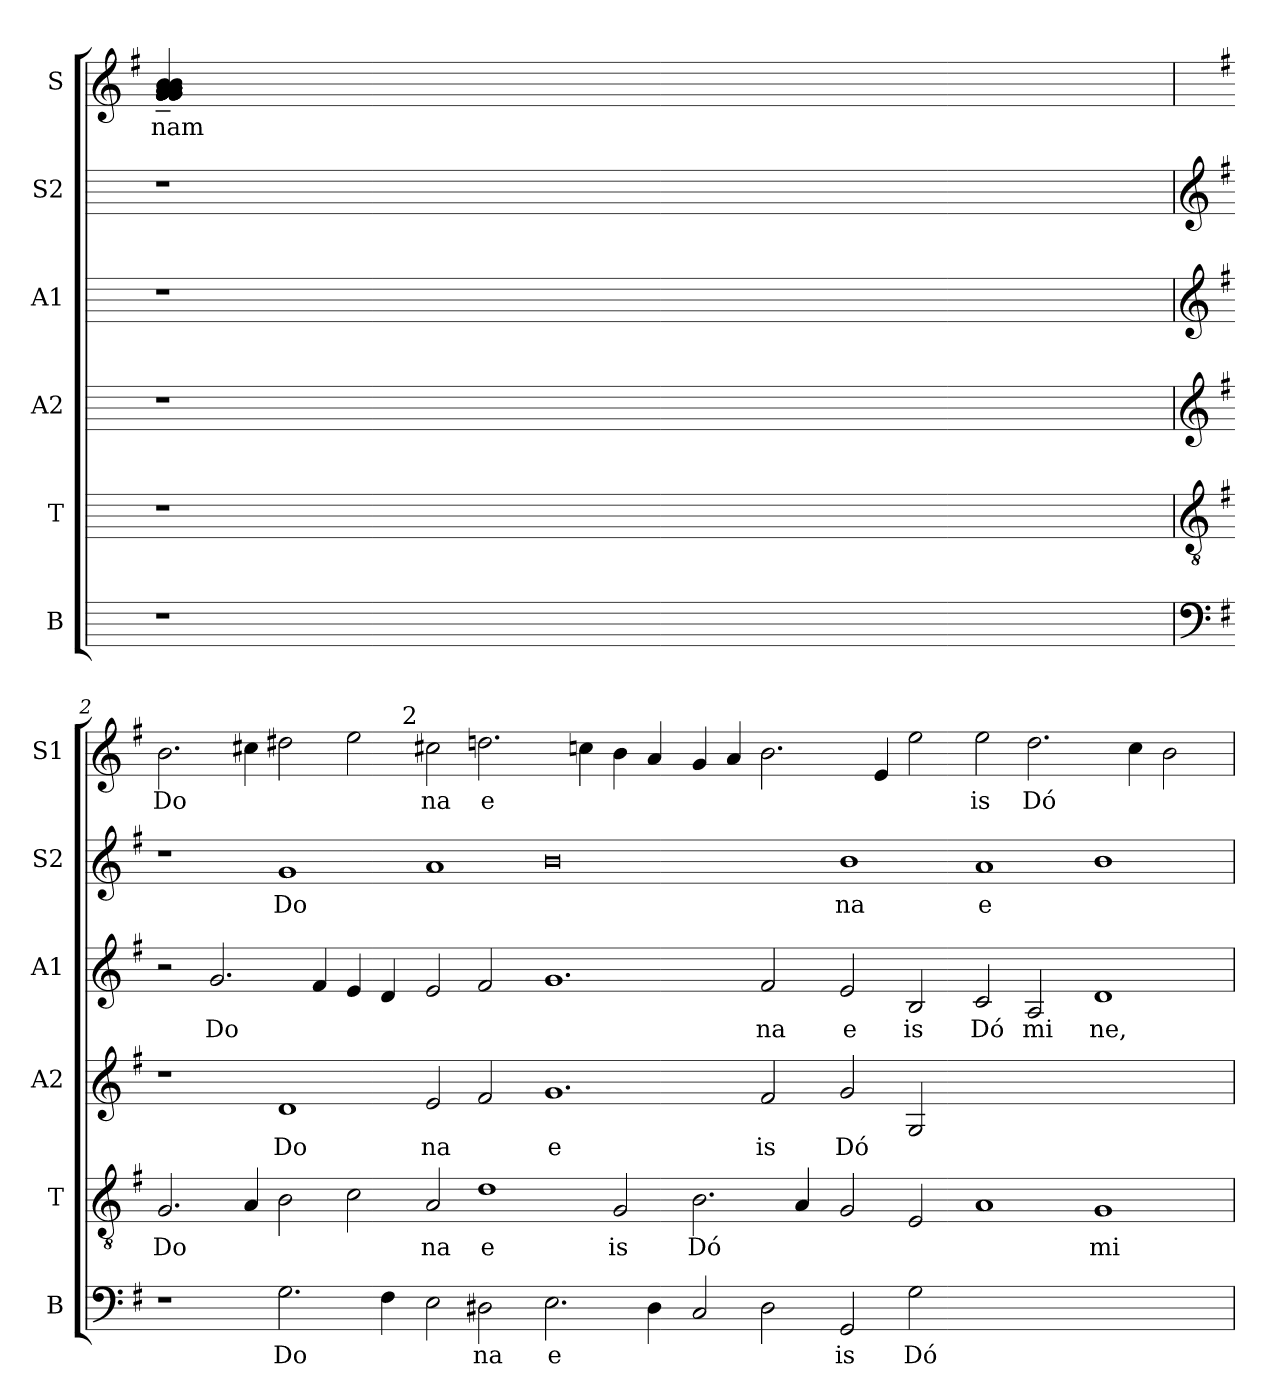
**kern	**text	**kern	**text	**kern	**text	**kern	**text	**kern	**text	**kern	**text
*part6	*part6	*part5	*part5	*part4	*part4	*part3	*part3	*part2	*part2	*part1	*part1
*staff6	*staff6	*staff5	*staff5	*staff4	*staff4	*staff3	*staff3	*staff2	*staff2	*staff1	*staff1
*I"B	*	*I"T	*	*I"A2	*	*I"A1	*	*I"S2	*	*I"S	*
*I'B	*	*I'T	*	*I'A2	*	*I'A1	*	*I'S2	*	*I'S1	*
!!LO:PB:g=z
*stria5	*	*stria5	*	*stria5	*	*stria5	*	*stria5	*	*stria5	*
*	*	*	*	*	*	*	*	*	*	*clefG2	*
*	*	*	*	*	*	*	*	*	*	*k[f#]	*
*	*	*	*	*	*	*	*	*	*	*G:	*
=1	=1	=1	=1	=1	=1	=1	=1	=1	=1	=1	=1
!	!	!	!	!	!	!	!	!	!	!	!LO:LY:b
1r	.	1r	.	1r	.	1r	.	1r	.	4g/~< 4g/~< 4a/~< 4g/~< 4g/~< 4g/~< 4a/~< 4b/~< 4b/~< 4a/~< 4g/~< 4a/~< 4a/~< 4g/~<	-nam
.	.	.	.	.	.	.	.	.	.	2.ryy	.
!!LO:LB:g=z
=2	=2	=2	=2	=2	=2	=2	=2	=2	=2	=2	=2
*clefF4	*	*clefGv2	*	*clefG2	*	*clefG2	*	*clefG2	*	*	*
*k[f#]	*	*k[f#]	*	*k[f#]	*	*k[f#]	*	*k[f#]	*	*	*
*G:	*	*G:	*	*G:	*	*G:	*	*G:	*	*	*
!	!	!	!LO:LY:b	!	!	!	!	!	!	!	!LO:LY:b
*	*	*	*	*	*	*	*	*	*	*^	*
1r	.	2.G/	Do	1r	.	2r	.	1r	.	2.b\	1ryy	Do
!	!	!	!	!	!	!	!LO:LY:b	!	!	!	!	!
.	.	.	.	.	.	2.g/	Do	.	.	.	.	.
.	.	4A/	.	.	.	.	.	.	.	4cc#X\	.	.
!	!LO:LY:b	!	!	!	!LO:LY:b:cj	!	!	!	!LO:LY:b:cj	!	!	!
2.G\	Do	2B\	.	1d	Do	.	.	1g	Do	2dd#X\	2ryy	.
.	.	.	.	.	.	4f#/	.	.	.	.	.	.
.	.	2c\	.	.	.	4e/	.	.	.	2ee\	4ryy	.
4F#\	.	.	.	.	.	4d/	.	.	.	.	16..ryy	.
!	!	!	!	!	!	!	!	!	!	!	!LO:TX:a:t=2	!
.	.	.	.	.	.	.	.	.	.	.	1ryy	.
!	!	!	!LO:LY:b:cj	!	!LO:LY:b:cj	!	!	!	!	!	!	!LO:LY:b:cj
2E\	.	2A/	na	2e/	na	2e/	.	1a	.	2cc#X\	.	na
!	!LO:LY:b:cj	!	!LO:LY:b:cj	!	!	!	!	!	!	!	!	!LO:LY:b:cj
2D#X\	na	1d	e	2f#/	.	2f#/	.	.	.	2.ddn\	.	e
.	.	.	.	.	.	.	.	.	.	.	1ryy	.
!	!LO:LY:b:cj	!	!	!	!LO:LY:b:cj	!	!	!	!	!	!	!
2.E\	e	.	.	1.g	e	1.g	.	0b	.	.	.	.
.	.	.	.	.	.	.	.	.	.	4ccn\	.	.
!	!	!	!LO:LY:b:cj	!	!	!	!	!	!	!	!	!
.	.	2G/	is	.	.	.	.	.	.	4b\	.	.
4D#\	.	.	.	.	.	.	.	.	.	4a/	.	.
.	.	.	.	.	.	.	.	.	.	.	1ryy	.
!	!	!	!LO:LY:b	!	!	!	!	!	!	!	!	!
2C/	.	2.B\	Dó	.	.	.	.	.	.	4g>/	.	.
.	.	.	.	.	.	.	.	.	.	4a/	.	.
!	!	!	!	!	!LO:LY:b:cj	!	!LO:LY:b:cj	!	!	!	!	!
2D#\	.	.	.	2f#/	is	2f#/	na	.	.	2.b\	.	.
.	.	4A/	.	.	.	.	.	.	.	.	.	.
.	.	.	.	.	.	.	.	.	.	.	1ryy	.
!	!LO:LY:b:cj	!	!	!	!LO:LY:b	!	!LO:LY:b:cj	!	!LO:LY:b:cj	!	!	!
2GG/	is	2G/	.	2g/	Dó	2e/	e	1b	na	.	.	.
.	.	.	.	.	.	.	.	.	.	4e/	.	.
!	!LO:LY:b	!	!	!	!	!	!LO:LY:b:cj	!	!	!	!	!
2G\	Dó	2E/	.	2G/	.	2B/	is	.	.	2ee\	.	.
.	.	.	.	.	.	.	.	.	.	.	1ryy	.
!	!	!	!	!	!	!	!LO:LY:b:cj	!	!LO:LY:b:rj	!	!	!LO:LY:b:cj
0ryy	.	1A	.	0ryy	.	2c/	Dó	1a	e	2ee>\	.	is
!	!	!	!	!	!	!	!LO:LY:b:cj	!	!	!	!	!LO:LY:b
.	.	.	.	.	.	2A/	mi	.	.	2.dd\	.	Dó
.	.	.	.	.	.	.	.	.	.	.	1ryy	.
!	!	!	!LO:LY:b:cj	!	!	!	!LO:LY:b:cj	!	!	!	!	!
.	.	1G	mi	.	.	1d	ne,	1b	.	.	.	.
.	.	.	.	.	.	.	.	.	.	4cc\	.	.
.	.	.	.	.	.	.	.	.	.	2b\	.	.
.	.	.	.	.	.	.	.	.	.	.	8ryy	.
.	.	.	.	.	.	.	.	.	.	.	64ryy	.
*	*	*	*	*	*	*	*	*	*	*v	*v	*
=	=	=	=	=	=	=	=	=	=	=	=
*-	*-	*-	*-	*-	*-	*-	*-	*-	*-	*-	*-
